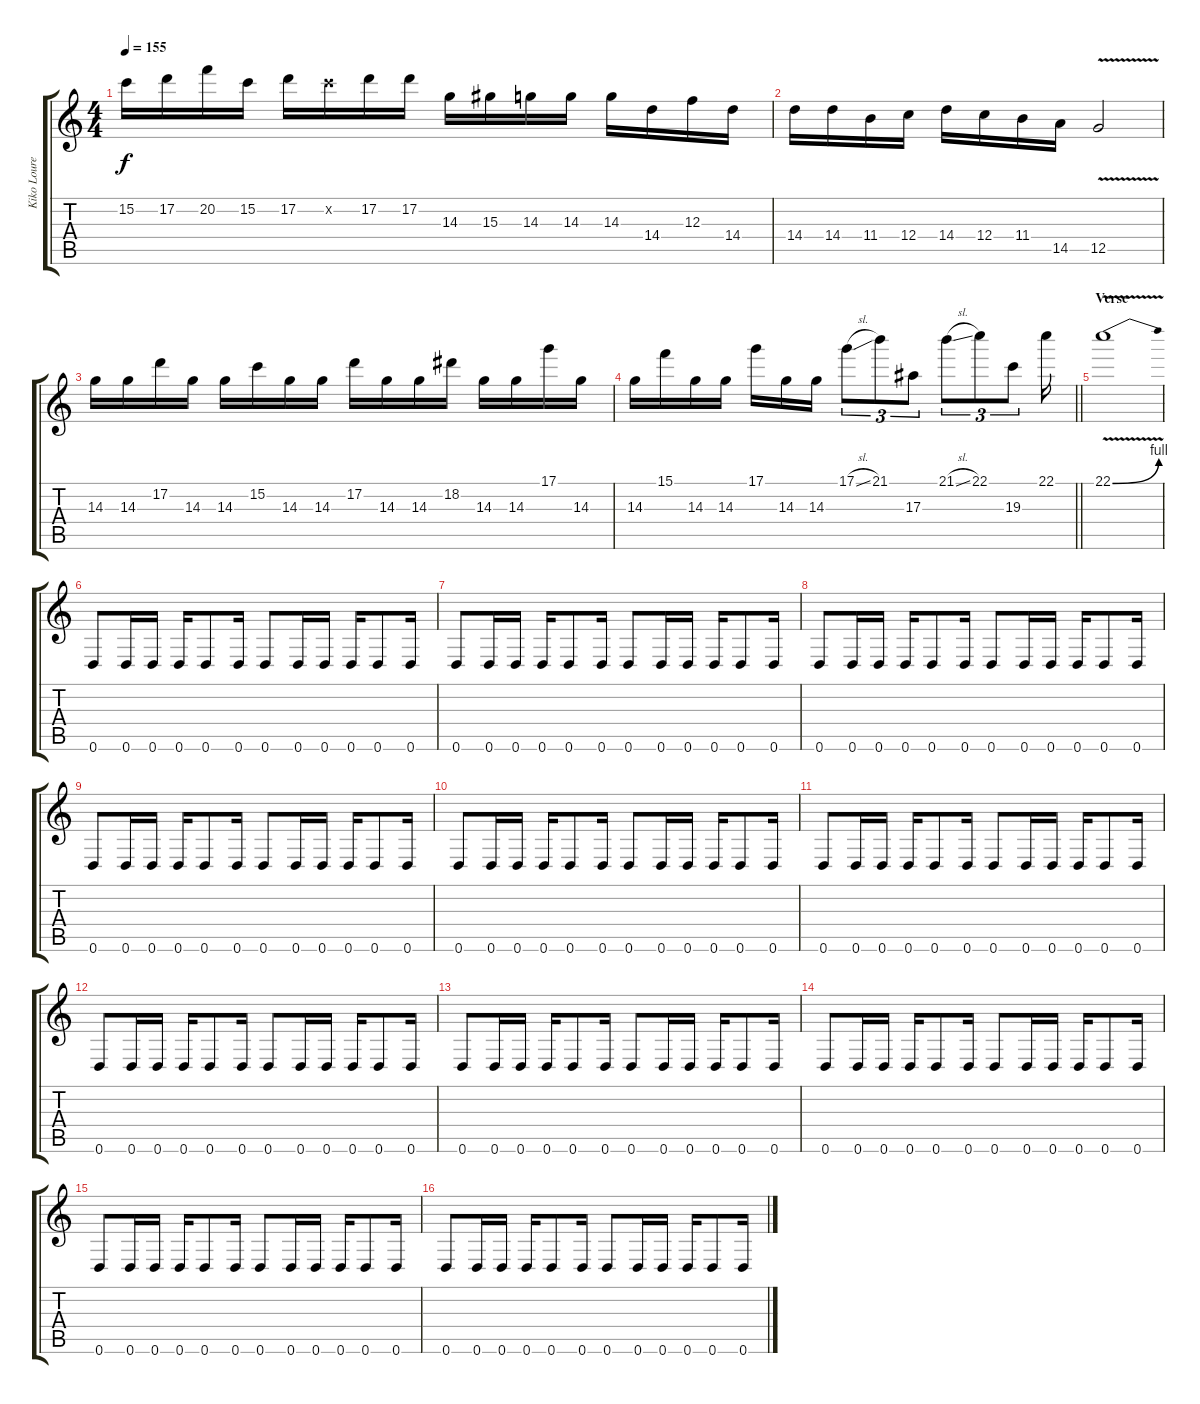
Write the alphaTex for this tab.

\track ("Kiko Loureiro" "Kiko Loure") {instrument distortionguitar}
\staff {score tabs}
\tuning (D4 A3 F3 C3 G2 D2) {hide}
\ts (4 4)
\tempo 155
\clef g2
\ks c
15.2.16{dy f} 17.2.16 20.2.16 15.2.16 17.2.16 15.2{x}.16 17.2.16 17.2.16 14.3.16 15.3.16 14.3.16 14.3.16 14.3.16 14.4.16 12.3.16 14.4.16 |
14.4.16 14.4.16 11.4.16 12.4.16 14.4.16 12.4.16 11.4.16 14.5.16 12.5{v}.2 |
14.3.16 14.3.16 17.2.16 14.3.16 14.3.16 15.2.16 14.3.16 14.3.16 17.2.16 14.3.16 14.3.16 18.2.16 14.3.16 14.3.16 17.1.16 14.3.16 |
\barLineRight lightlight
14.3.16 15.1.16 14.3.16 14.3.16 17.1.16 14.3.16 14.3.16 17.1{sl}.8{tu (3 2)} 21.1.8{tu (3 2)} 17.3.8{tu (3 2)} 21.1{sl}.8{tu (3 2)} 22.1.8{tu (3 2)} 19.3.8{tu (3 2)} 22.1.16 |
\section ("" "Verse")
22.1{be (bend 0 0 60 4) v}.1 |
0.6.8 0.6.16 0.6.16 0.6.16 0.6.8 0.6.16 0.6.8 0.6.16 0.6.16 0.6.16 0.6.8 0.6.16 |
0.6.8 0.6.16 0.6.16 0.6.16 0.6.8 0.6.16 0.6.8 0.6.16 0.6.16 0.6.16 0.6.8 0.6.16 |
0.6.8 0.6.16 0.6.16 0.6.16 0.6.8 0.6.16 0.6.8 0.6.16 0.6.16 0.6.16 0.6.8 0.6.16 |
0.6.8 0.6.16 0.6.16 0.6.16 0.6.8 0.6.16 0.6.8 0.6.16 0.6.16 0.6.16 0.6.8 0.6.16 |
0.6.8 0.6.16 0.6.16 0.6.16 0.6.8 0.6.16 0.6.8 0.6.16 0.6.16 0.6.16 0.6.8 0.6.16 |
0.6.8 0.6.16 0.6.16 0.6.16 0.6.8 0.6.16 0.6.8 0.6.16 0.6.16 0.6.16 0.6.8 0.6.16 |
0.6.8 0.6.16 0.6.16 0.6.16 0.6.8 0.6.16 0.6.8 0.6.16 0.6.16 0.6.16 0.6.8 0.6.16 |
0.6.8 0.6.16 0.6.16 0.6.16 0.6.8 0.6.16 0.6.8 0.6.16 0.6.16 0.6.16 0.6.8 0.6.16 |
0.6.8 0.6.16 0.6.16 0.6.16 0.6.8 0.6.16 0.6.8 0.6.16 0.6.16 0.6.16 0.6.8 0.6.16 |
0.6.8 0.6.16 0.6.16 0.6.16 0.6.8 0.6.16 0.6.8 0.6.16 0.6.16 0.6.16 0.6.8 0.6.16 |
0.6.8 0.6.16 0.6.16 0.6.16 0.6.8 0.6.16 0.6.8 0.6.16 0.6.16 0.6.16 0.6.8 0.6.16
